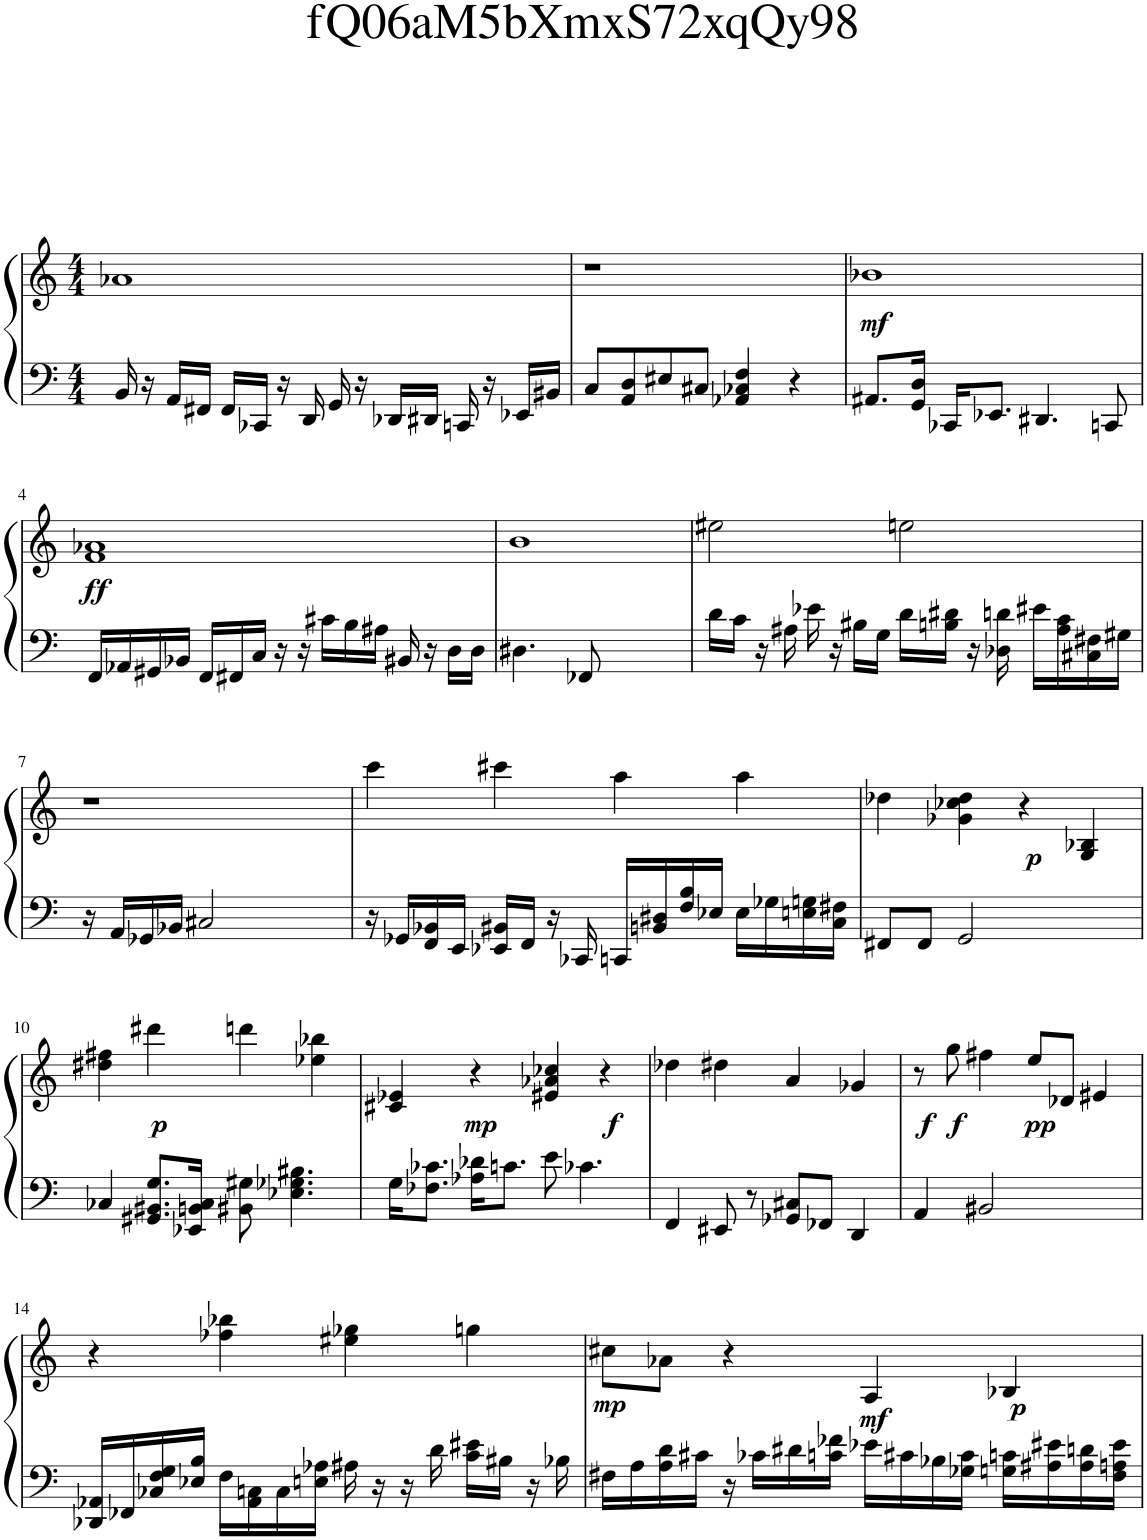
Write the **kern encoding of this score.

**kern	**kern	**dynam
*part1	*part1	*part1
*staff2	*staff1	*staff1/2
*I"Piano	*	*
*I'Pno	*	*
*clefF4	*clefG2	*
*k[]	*k[]	*
*M4/4	*M4/4	*
=1	=1	=1
16BB/	1a-X	.
16r	.	.
16AA/LL	.	.
16FF#X/JJ	.	.
16FF#/LL	.	.
16CC-X/JJ	.	.
16r	.	.
16DD/	.	.
16GG/	.	.
16r	.	.
16DD-X/LL	.	.
16DD#X/JJ	.	.
16CCn/	.	.
16r	.	.
16EE-X/LL	.	.
16BB#X/JJ	.	.
=2	=2	=2
8C/L	1r	.
8AA/ 8D/	.	.
8E#X/	.	.
8C#X/J	.	.
4AA-X/ 4C-X/ 4F/	.	.
4r	.	.
=3	=3	=3
!	!	!LO:DY:b
8.AA#X/L	1b-X	mf
16GG/ 16D/Jk	.	.
16CC-X/KL	.	.
8.EE-X/J	.	.
4.DD#X/	.	.
8CCn/	.	.
!!LO:LB:g=z
=4	=4	=4
!	!	!LO:DY:b
16FF/LL	1f 1a-X	ff
16AA-X/	.	.
16GG#X/	.	.
16BB-X/JJ	.	.
16FF/LL	.	.
16FF#X/	.	.
16C/JJ	.	.
16r	.	.
16r	.	.
16c#X\LL	.	.
16B\	.	.
16A#X\JJ	.	.
16BB#X/	.	.
16r	.	.
16D\LL	.	.
16D\JJ	.	.
=5	=5	=5
4.D#X\	1b	.
8FF-X/	.	.
2ryy	.	.
=6	=6	=6
16d\LL	2ee#X\	.
16c\JJ	.	.
16r	.	.
16A#X\	.	.
16e-X\	.	.
16r	.	.
16B#X\LL	.	.
16G\JJ	.	.
16d\LL	2een\	.
16Bn\ 16d#X\JJ	.	.
16r	.	.
16D-X\ 16dn\	.	.
16e#X\LL	.	.
16A#\ 16c\	.	.
16C#X\ 16F#X\	.	.
16G#X\JJ	.	.
!!LO:LB:g=z
=7	=7	=7
16r	1r	.
16AA/LL	.	.
16GG-X/	.	.
16BB-X/JJ	.	.
2C#X/	.	.
4ryy	.	.
=8	=8	=8
16r	4ccc\	.
16GG-X/LL	.	.
16FF/ 16BB-X/	.	.
16EE/JJ	.	.
16EE-X/ 16BB#X/LL	4ccc#X\	.
16FF/JJ	.	.
16r	.	.
16CC-X/	.	.
16CCn/LL	4aa\	.
16BBn/ 16D#X/	.	.
16F/ 16B/	.	.
16E-X/JJ	.	.
16E-\LL	4aa\	.
16G-X\	.	.
16En\ 16Gn\	.	.
16C\ 16F#X\JJ	.	.
=9	=9	=9
8FF#X/L	4dd-X\	.
8FF#/J	.	.
2GG/	4g-X\ 4cc-X\ 4dd-\	.
!	!	!LO:DY:b
.	4r	p
4ryy	4G/ 4B-X/	.
!!LO:LB:g=z
=10	=10	=10
4C-X/	4dd#X\ 4ff#X\	.
!	!	!LO:DY:b
8.GG#X/ 8.BB#X/ 8.G/L	4ddd#X\	p
16EE-X/ 16BBn/ 16C-/Jk	.	.
8BB#X\ 8G#X\	4dddn\	.
4.E-X\ 4.G-X\ 4.B#X\	.	.
.	4ee-X\ 4bb-X\	.
=11	=11	=11
16G\KL	4c#X/ 4e-X/	.
8.F-X\ 8.c-X\J	.	.
!	!	!LO:DY:b
16A-X\ 16d-X\KL	4r	mp
8.cn\J	.	.
8e\	4e#X/ 4a-X/ 4cc-X/	.
4.c-X\	.	.
!	!	!LO:DY:b
.	4r	f
=12	=12	=12
4FF/	4dd-X\	.
8EE#X/	4dd#X\	.
8r	.	.
8GG-X/ 8C#X/L	4a/	.
8FF-X/J	.	.
4DD/	4g-X/	.
=13	=13	=13
!	!	!LO:DY:b
4AA/	8r	f
!	!	!LO:DY:b
.	8gg\	f
2BB#X/	4ff#X\	.
!	!	!LO:DY:b
.	8ee/L	pp
.	8d-X/J	.
4ryy	4e#X/	.
!!LO:LB:g=z
=14	=14	=14
16DD-X/ 16AA-X/LL	4r	.
16FF-X/	.	.
16C-X/ 16F/ 16G/	.	.
16E-X/ 16B/JJ	.	.
16F\LL	4ff-X\ 4bb-X\	.
16AA-\ 16Cn\	.	.
16C\	.	.
16En\ 16A-X\JJ	.	.
16A#X\	4ee#X\ 4gg-X\	.
16r	.	.
16r	.	.
16d\	.	.
16c\ 16e#X\LL	4ggn\	.
16B#X\JJ	.	.
16r	.	.
16B-X\	.	.
=15	=15	=15
!	!	!LO:DY:b
16F#X\LL	8cc#X\L	mp
16A\	.	.
16A\ 16d\	8a-X\J	.
16c#X\JJ	.	.
16r	4r	.
16c-X\LL	.	.
16d#X\	.	.
16cn\ 16f-X\JJ	.	.
!	!	!LO:DY:b
16e-X\LL	4A/	mf
16c#X\	.	.
16B-X\	.	.
16G-X\ 16c#\JJ	.	.
!	!	!LO:DY:b
16Gn\ 16cn\LL	4B-X/	p
16A#X\ 16e#X\	.	.
16A#\ 16dn\	.	.
16F#\ 16An\ 16e#\JJ	.	.
=	=	=
*-	*-	*-
